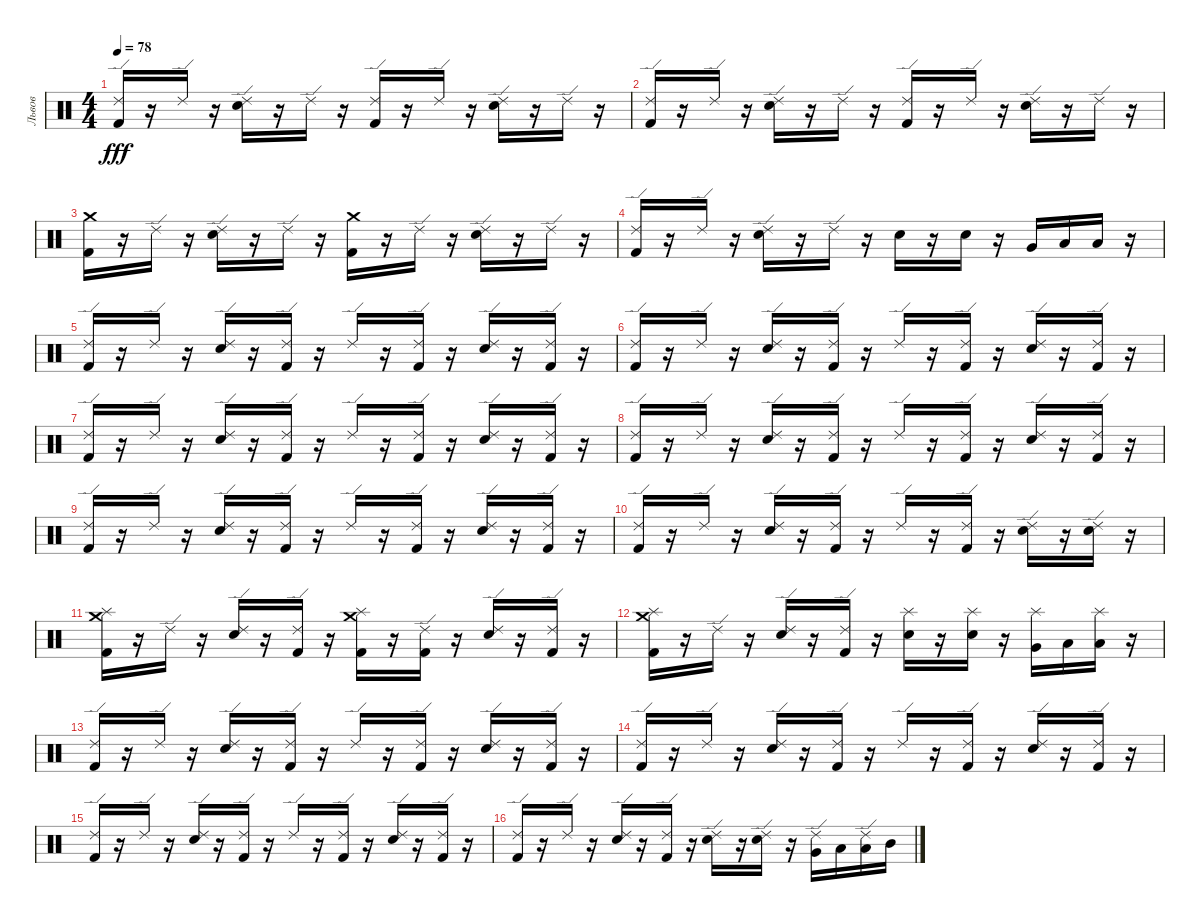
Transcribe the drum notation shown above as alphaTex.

\track ("Львов" "Львов") {instrument percussion}
\staff {score}
\articulation defaults
\ts (4 4)
\tempo 78
\clef neutral
\ks c
("Ride (edge) 2" "Kick (hit) 2").16{dy fff} r.16 "Ride (edge) 2".16 r.16 ("Ride (edge) 2" "Snare (hit) 2").16 r.16 "Ride (edge) 2".16 r.16 ("Ride (edge) 2" "Kick (hit) 2").16 r.16 "Ride (edge) 2".16 r.16 ("Ride (edge) 2" "Snare (hit) 2").16 r.16 "Ride (edge) 2".16 r.16 |
("Ride (edge) 2" "Kick (hit) 2").16 r.16 "Ride (edge) 2".16 r.16 ("Ride (edge) 2" "Snare (hit) 2").16 r.16 "Ride (edge) 2".16 r.16 ("Ride (edge) 2" "Kick (hit) 2").16 r.16 "Ride (edge) 2".16 r.16 ("Ride (edge) 2" "Snare (hit) 2").16 r.16 "Ride (edge) 2".16 r.16 |
("Kick (hit) 2" "Crash medium (hit)").16 r.16 "Ride (edge) 2".16 r.16 ("Ride (edge) 2" "Snare (hit) 2").16 r.16 "Ride (edge) 2".16 r.16 ("Kick (hit) 2" "Crash medium (hit)").16 r.16 "Ride (edge) 2".16 r.16 ("Snare (hit) 2" "Ride (edge) 2").16 r.16 "Ride (edge) 2".16 r.16 |
("Ride (edge) 2" "Kick (hit) 2").16 r.16 "Ride (edge) 2".16 r.16 ("Ride (edge) 2" "Snare (hit) 2").16 r.16 "Ride (edge) 2".16 r.16 "Snare (hit) 2".16 r.16 "Snare (hit) 2".16 r.16 "Very Low Tom (hit)".16 "Low Tom (hit)".16 "Low Tom (hit)".16 r.16 |
("Ride (edge) 2" "Kick (hit) 2").16 r.16 "Ride (edge) 2".16 r.16 ("Ride (edge) 2" "Snare (hit) 2").16 r.16 ("Kick (hit) 2" "Ride (edge) 2").16 r.16 "Ride (edge) 2".16 r.16 ("Kick (hit) 2" "Ride (edge) 2").16 r.16 ("Snare (hit) 2" "Ride (edge) 2").16 r.16 ("Kick (hit) 2" "Ride (edge) 2").16 r.16 |
("Ride (edge) 2" "Kick (hit) 2").16 r.16 "Ride (edge) 2".16 r.16 ("Ride (edge) 2" "Snare (hit) 2").16 r.16 ("Kick (hit) 2" "Ride (edge) 2").16 r.16 "Ride (edge) 2".16 r.16 ("Kick (hit) 2" "Ride (edge) 2").16 r.16 ("Snare (hit) 2" "Ride (edge) 2").16 r.16 ("Kick (hit) 2" "Ride (edge) 2").16 r.16 |
("Ride (edge) 2" "Kick (hit) 2").16 r.16 "Ride (edge) 2".16 r.16 ("Ride (edge) 2" "Snare (hit) 2").16 r.16 ("Kick (hit) 2" "Ride (edge) 2").16 r.16 "Ride (edge) 2".16 r.16 ("Kick (hit) 2" "Ride (edge) 2").16 r.16 ("Snare (hit) 2" "Ride (edge) 2").16 r.16 ("Kick (hit) 2" "Ride (edge) 2").16 r.16 |
("Ride (edge) 2" "Kick (hit) 2").16 r.16 "Ride (edge) 2".16 r.16 ("Ride (edge) 2" "Snare (hit) 2").16 r.16 ("Kick (hit) 2" "Ride (edge) 2").16 r.16 "Ride (edge) 2".16 r.16 ("Kick (hit) 2" "Ride (edge) 2").16 r.16 ("Snare (hit) 2" "Ride (edge) 2").16 r.16 ("Kick (hit) 2" "Ride (edge) 2").16 r.16 |
("Ride (edge) 2" "Kick (hit) 2").16 r.16 "Ride (edge) 2".16 r.16 ("Ride (edge) 2" "Snare (hit) 2").16 r.16 ("Kick (hit) 2" "Ride (edge) 2").16 r.16 "Ride (edge) 2".16 r.16 ("Kick (hit) 2" "Ride (edge) 2").16 r.16 ("Snare (hit) 2" "Ride (edge) 2").16 r.16 ("Kick (hit) 2" "Ride (edge) 2").16 r.16 |
("Ride (edge) 2" "Kick (hit) 2").16 r.16 "Ride (edge) 2".16 r.16 ("Ride (edge) 2" "Snare (hit) 2").16 r.16 ("Kick (hit) 2" "Ride (edge) 2").16 r.16 "Ride (edge) 2".16 r.16 ("Kick (hit) 2" "Ride (edge) 2").16 r.16 ("Snare (hit) 2" "Ride (edge) 2").16 r.16 ("Snare (hit) 2" "Ride (edge) 2").16 r.16 |
("Splash (hit)" "Crash medium (hit)" "Kick (hit) 2").16 r.16 "Ride (edge) 2".16 r.16 ("Snare (hit) 2" "Ride (edge) 2").16 r.16 ("Kick (hit) 2" "Ride (edge) 2").16 r.16 ("Splash (hit)" "Kick (hit) 2" "Crash medium (hit)").16 r.16 ("Kick (hit) 2" "Ride (edge) 2").16 r.16 ("Snare (hit) 2" "Ride (edge) 2").16 r.16 ("Kick (hit) 2" "Ride (edge) 2").16 r.16 |
("Kick (hit) 2" "Crash medium (hit)" "Splash (hit)").16 r.16 "Ride (edge) 2".16 r.16 ("Snare (hit) 2" "Ride (edge) 2").16 r.16 ("Ride (edge) 2" "Kick (hit) 2").16 r.16 ("Splash (hit)" "Snare (hit) 2").16 r.16 ("Splash (hit)" "Snare (hit) 2").16 r.16 ("Splash (hit)" "Very Low Tom (hit)").16 "Low Tom (hit)".16 ("Splash (hit)" "Low Tom (hit)").16 r.16 |
("Kick (hit) 2" "Ride (edge) 2").16 r.16 "Ride (edge) 2".16 r.16 ("Snare (hit) 2" "Ride (edge) 2").16 r.16 ("Kick (hit) 2" "Ride (edge) 2").16 r.16 "Ride (edge) 2".16 r.16 ("Kick (hit) 2" "Ride (edge) 2").16 r.16 ("Snare (hit) 2" "Ride (edge) 2").16 r.16 ("Kick (hit) 2" "Ride (edge) 2").16 r.16 |
("Kick (hit) 2" "Ride (edge) 2").16 r.16 "Ride (edge) 2".16 r.16 ("Snare (hit) 2" "Ride (edge) 2").16 r.16 ("Kick (hit) 2" "Ride (edge) 2").16 r.16 "Ride (edge) 2".16 r.16 ("Kick (hit) 2" "Ride (edge) 2").16 r.16 ("Snare (hit) 2" "Ride (edge) 2").16 r.16 ("Kick (hit) 2" "Ride (edge) 2").16 r.16 |
("Kick (hit) 2" "Ride (edge) 2").16 r.16 "Ride (edge) 2".16 r.16 ("Snare (hit) 2" "Ride (edge) 2").16 r.16 ("Kick (hit) 2" "Ride (edge) 2").16 r.16 "Ride (edge) 2".16 r.16 ("Kick (hit) 2" "Ride (edge) 2").16 r.16 ("Snare (hit) 2" "Ride (edge) 2").16 r.16 ("Kick (hit) 2" "Ride (edge) 2").16 r.16 |
("Kick (hit) 2" "Ride (edge) 2").16 r.16 "Ride (edge) 2".16 r.16 ("Snare (hit) 2" "Ride (edge) 2").16 r.16 ("Kick (hit) 2" "Ride (edge) 2").16 r.16 ("Ride (edge) 2" "Snare (hit) 2").16 r.16 ("Ride (edge) 2" "Snare (hit) 2").16 r.16 ("Ride (edge) 2" "Very Low Tom (hit)").16 "Low Tom (hit)".16 ("Ride (edge) 2" "Low Tom (hit)").16 "Mid Tom (hit)".16
